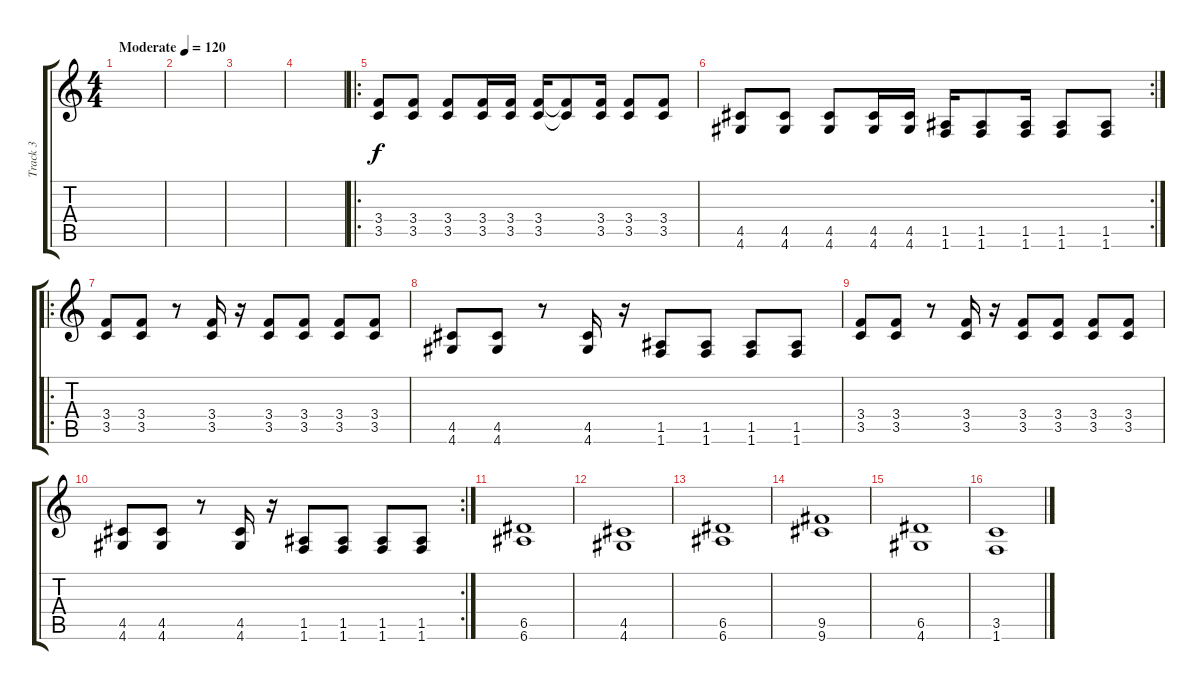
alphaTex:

\track ("Track 3" "Track 3") {instrument distortionguitar}
\staff {score tabs}
\tuning (E4 B3 G3 D3 A2 E2) {hide}
\ts (4 4)
\tempo (120 "Moderate")
\clef g2
\ks c
|
|
|
|
\ro
(3.4 3.5).8 (3.4 3.5).8 (3.4 3.5).8 (3.4 3.5).16 (3.4 3.5).16 (3.4 3.5).16 (3.4{t} 3.5{t}).8 (3.4 3.5).16 (3.4 3.5).8 (3.4 3.5).8 |
\rc 2
(4.5 4.6).8 (4.5 4.6).8 (4.5 4.6).8 (4.5 4.6).16 (4.5 4.6).16 (1.5 1.6).16 (1.5 1.6).8 (1.5 1.6).16 (1.5 1.6).8 (1.5 1.6).8 |
\ro
(3.4 3.5).8 (3.4 3.5).8 r.8 (3.4 3.5).16 r.16 (3.4 3.5).8 (3.4 3.5).8 (3.4 3.5).8 (3.4 3.5).8 |
(4.5 4.6).8 (4.5 4.6).8 r.8 (4.5 4.6).16 r.16 (1.5 1.6).8 (1.5 1.6).8 (1.5 1.6).8 (1.5 1.6).8 |
(3.4 3.5).8 (3.4 3.5).8 r.8 (3.4 3.5).16 r.16 (3.4 3.5).8 (3.4 3.5).8 (3.4 3.5).8 (3.4 3.5).8 |
\rc 2
(4.5 4.6).8 (4.5 4.6).8 r.8 (4.5 4.6).16 r.16 (1.5 1.6).8 (1.5 1.6).8 (1.5 1.6).8 (1.5 1.6).8 |
(6.5 6.6).1 |
(4.5 4.6).1 |
(6.5 6.6).1 |
(9.5 9.6).1 |
(6.5 4.6).1 |
(3.5 1.6).1
